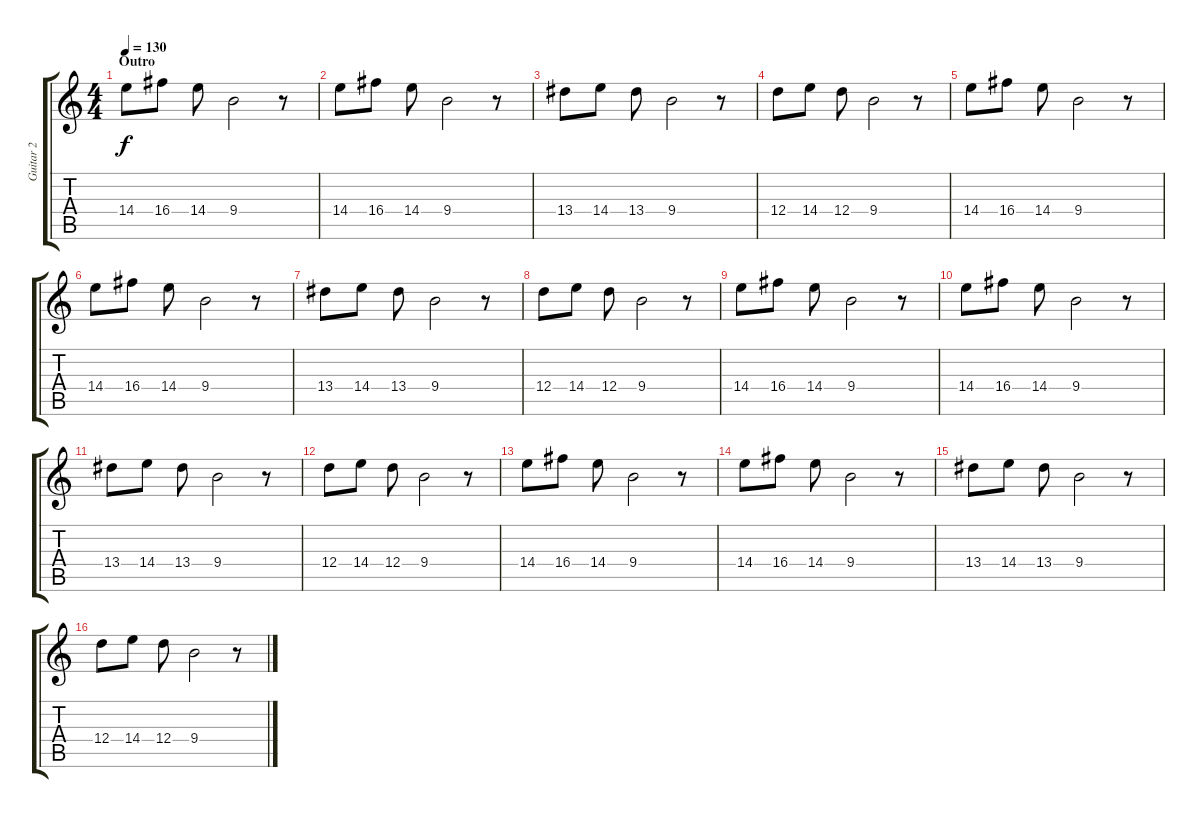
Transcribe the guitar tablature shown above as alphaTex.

\track ("Guitar 2" "Guitar 2") {instrument distortionguitar}
\staff {score tabs}
\tuning (E4 B3 G3 D3 A2 E2) {hide}
\ts (4 4)
\section ("" "Outro")
\tempo 130
\clef g2
\ks c
14.4.8{dy f} 16.4.8 14.4.8 9.4.2 r.8 |
14.4.8 16.4.8 14.4.8 9.4.2 r.8 |
13.4.8 14.4.8 13.4.8 9.4.2 r.8 |
12.4.8 14.4.8 12.4.8 9.4.2 r.8 |
14.4.8 16.4.8 14.4.8 9.4.2 r.8 |
14.4.8 16.4.8 14.4.8 9.4.2 r.8 |
13.4.8 14.4.8 13.4.8 9.4.2 r.8 |
12.4.8 14.4.8 12.4.8 9.4.2 r.8 |
14.4.8 16.4.8 14.4.8 9.4.2 r.8 |
14.4.8 16.4.8 14.4.8 9.4.2 r.8 |
13.4.8 14.4.8 13.4.8 9.4.2 r.8 |
12.4.8 14.4.8 12.4.8 9.4.2 r.8 |
14.4.8 16.4.8 14.4.8 9.4.2 r.8 |
14.4.8 16.4.8 14.4.8 9.4.2 r.8 |
13.4.8 14.4.8 13.4.8 9.4.2 r.8 |
12.4.8 14.4.8 12.4.8 9.4.2 r.8
